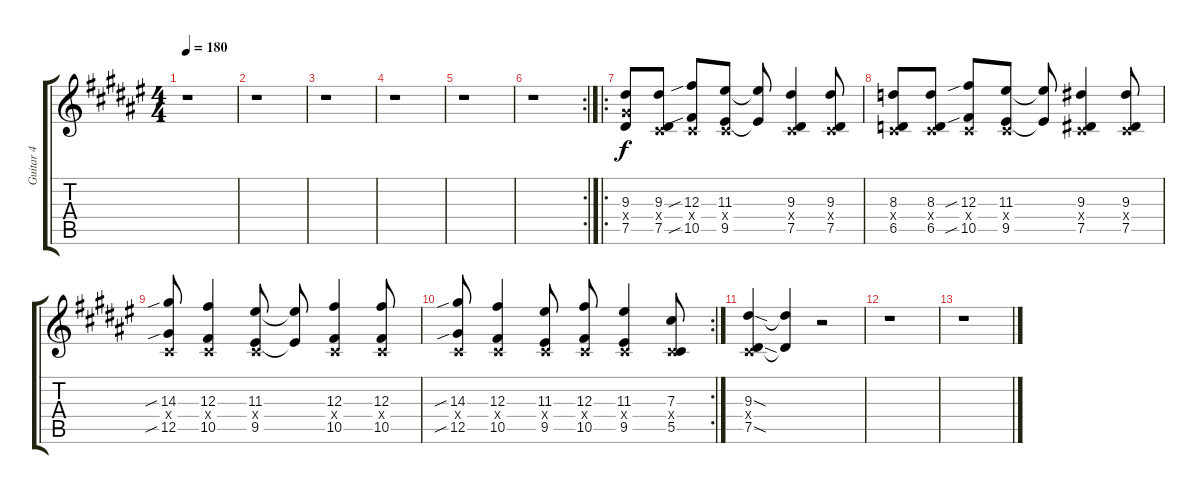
\track ("Guitar 4" "Guitar 4") {instrument distortionguitar}
\staff {score tabs}
\tuning (Eb4 Bb3 Gb3 Db3 Ab2 Eb2) {hide}
\ts (4 4)
\tempo 180
\clef g2
\ks f#
r.1{dy f} |
r.1 |
r.1 |
r.1 |
r.1 |
\rc 2
r.1 |
\ro
(9.3 7.4{x} 7.5).8 (9.3 0.4{x} 7.5).8 (12.3{sib} 0.4{x} 10.5{sib}).8 (11.3 0.4{x} 9.5).8 (11.3{t} 9.5{t}).8 (9.3 0.4{x} 7.5).4 (9.3 0.4{x} 7.5).8 |
(8.3 0.4{x} 6.5).8 (8.3 0.4{x} 6.5).8 (12.3{sib} 0.4{x} 10.5{sib}).8 (11.3 0.4{x} 9.5).8 (11.3{t} 9.5{t}).8 (9.3 0.4{x} 7.5).4 (9.3 0.4{x} 7.5).8 |
(14.3{sib} 0.4{x} 12.5{sib}).8 (12.3 0.4{x} 10.5).4 (11.3 0.4{x} 9.5).8 (11.3{t} 9.5{t}).8 (12.3 0.4{x} 10.5).4 (12.3 0.4{x} 10.5).8 |
\rc 2
(14.3{sib} 0.4{x} 12.5{sib}).8 (12.3 0.4{x} 10.5).4 (11.3 0.4{x} 9.5).8 (12.3 0.4{x} 10.5).8 (11.3 0.4{x} 9.5).4 (7.3 0.4{x} 5.5).8 |
(9.3{sod} 0.4{x} 7.5{sod}).4 (9.3{t} 7.5{t}).4 r.2 |
r.1 |
r.1
